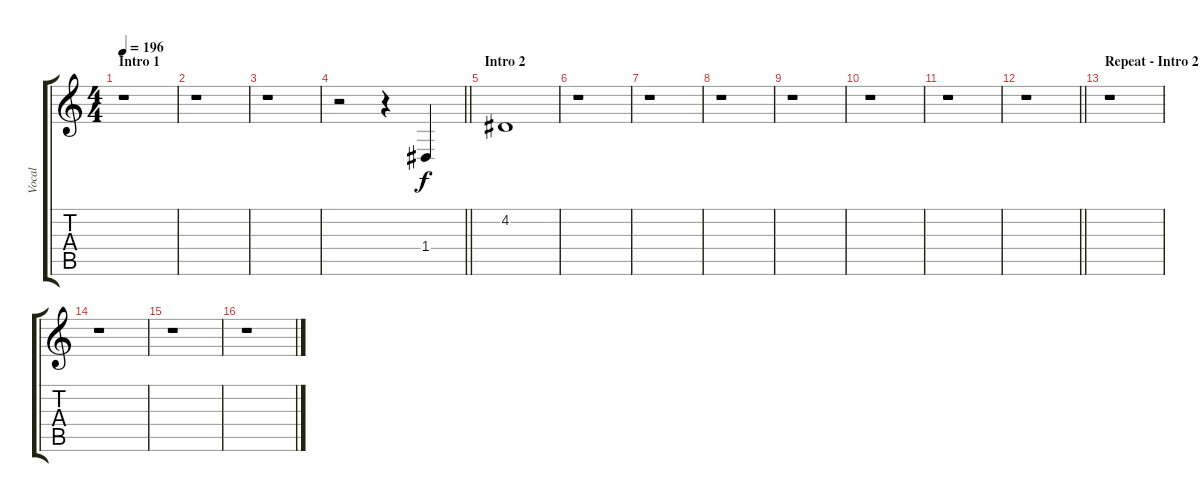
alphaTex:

\track ("Vocal" "Vocal") {instrument baritonesax}
\staff {score tabs}
\tuning (E4 B3 G3 D3 A2 E2) {hide}
\ts (4 4)
\section ("" "Intro 1")
\tempo 196
\clef g2
\ks c
r.1{dy f instrument baritonesax} |
r.1 |
r.1 |
\barLineRight lightlight
r.2 r.4 1.4.4 |
\section ("" "Intro 2")
4.2.1 |
r.1 |
r.1 |
r.1 |
r.1 |
r.1 |
r.1 |
\barLineRight lightlight
r.1 |
\section ("" "Repeat - Intro 2")
r.1 |
r.1 |
r.1 |
r.1
